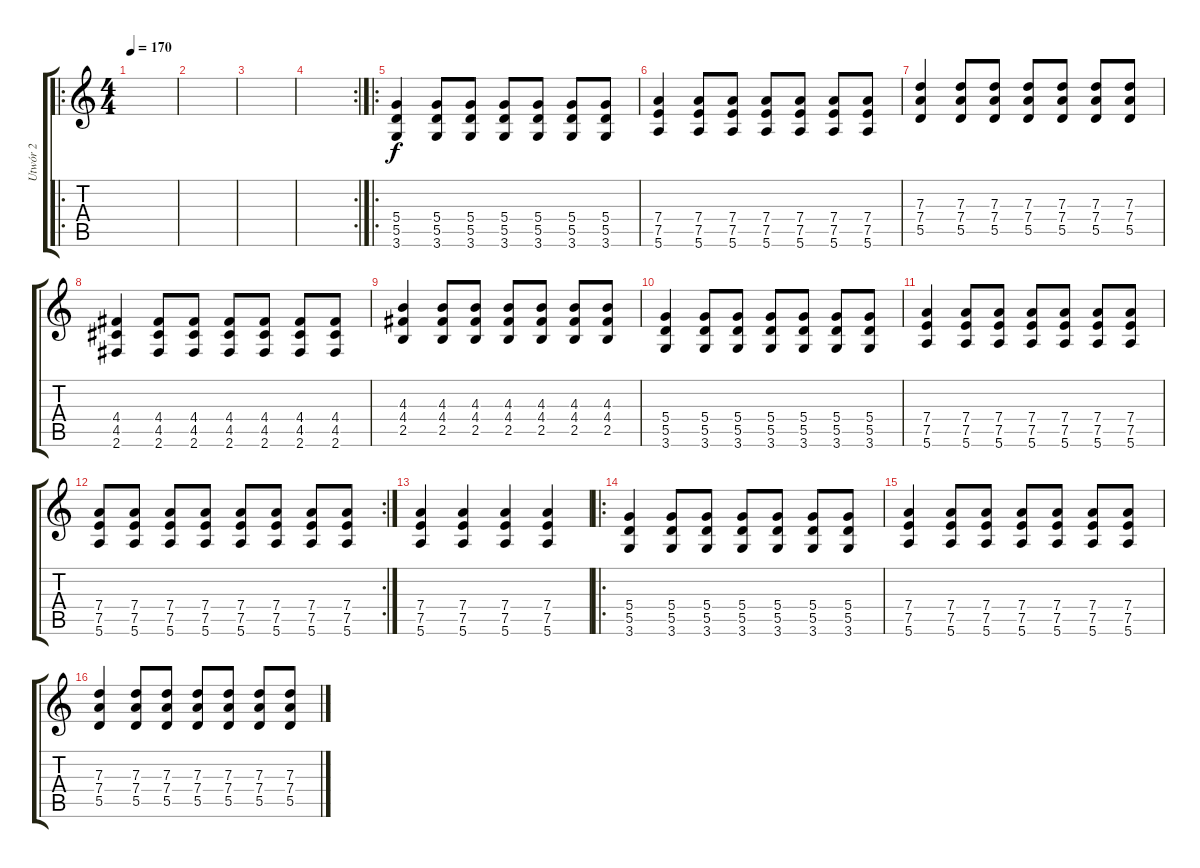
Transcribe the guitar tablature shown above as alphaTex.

\track ("Utwór 2" "Utwór 2") {instrument overdrivenguitar}
\staff {score tabs}
\tuning (E4 B3 G3 D3 A2 E2) {hide}
\ro
\ts (4 4)
\tempo 170
\clef g2
\ks c
|
|
|
\rc 2
|
\ro
(5.4 5.5 3.6).4 (5.4 5.5 3.6).8 (5.4 5.5 3.6).8 (5.4 5.5 3.6).8 (5.4 5.5 3.6).8 (5.4 5.5 3.6).8 (5.4 5.5 3.6).8 |
(7.4 7.5 5.6).4 (7.4 7.5 5.6).8 (7.4 7.5 5.6).8 (7.4 7.5 5.6).8 (7.4 7.5 5.6).8 (7.4 7.5 5.6).8 (7.4 7.5 5.6).8 |
(7.3 7.4 5.5).4 (7.3 7.4 5.5).8 (7.3 7.4 5.5).8 (7.3 7.4 5.5).8 (7.3 7.4 5.5).8 (7.3 7.4 5.5).8 (7.3 7.4 5.5).8 |
(4.4 4.5 2.6).4 (4.4 4.5 2.6).8 (4.4 4.5 2.6).8 (4.4 4.5 2.6).8 (4.4 4.5 2.6).8 (4.4 4.5 2.6).8 (4.4 4.5 2.6).8 |
(4.3 4.4 2.5).4 (4.3 4.4 2.5).8 (4.3 4.4 2.5).8 (4.3 4.4 2.5).8 (4.3 4.4 2.5).8 (4.3 4.4 2.5).8 (4.3 4.4 2.5).8 |
(5.4 5.5 3.6).4 (5.4 5.5 3.6).8 (5.4 5.5 3.6).8 (5.4 5.5 3.6).8 (5.4 5.5 3.6).8 (5.4 5.5 3.6).8 (5.4 5.5 3.6).8 |
(7.4 7.5 5.6).4 (7.4 7.5 5.6).8 (7.4 7.5 5.6).8 (7.4 7.5 5.6).8 (7.4 7.5 5.6).8 (7.4 7.5 5.6).8 (7.4 7.5 5.6).8 |
\rc 2
(7.4 7.5 5.6).8 (7.4 7.5 5.6).8 (7.4 7.5 5.6).8 (7.4 7.5 5.6).8 (7.4 7.5 5.6).8 (7.4 7.5 5.6).8 (7.4 7.5 5.6).8 (7.4 7.5 5.6).8 |
(7.4 7.5 5.6).4 (7.4 7.5 5.6).4 (7.4 7.5 5.6).4 (7.4 7.5 5.6).4 |
\ro
(5.4 5.5 3.6).4 (5.4 5.5 3.6).8 (5.4 5.5 3.6).8 (5.4 5.5 3.6).8 (5.4 5.5 3.6).8 (5.4 5.5 3.6).8 (5.4 5.5 3.6).8 |
(7.4 7.5 5.6).4 (7.4 7.5 5.6).8 (7.4 7.5 5.6).8 (7.4 7.5 5.6).8 (7.4 7.5 5.6).8 (7.4 7.5 5.6).8 (7.4 7.5 5.6).8 |
(7.3 7.4 5.5).4 (7.3 7.4 5.5).8 (7.3 7.4 5.5).8 (7.3 7.4 5.5).8 (7.3 7.4 5.5).8 (7.3 7.4 5.5).8 (7.3 7.4 5.5).8
